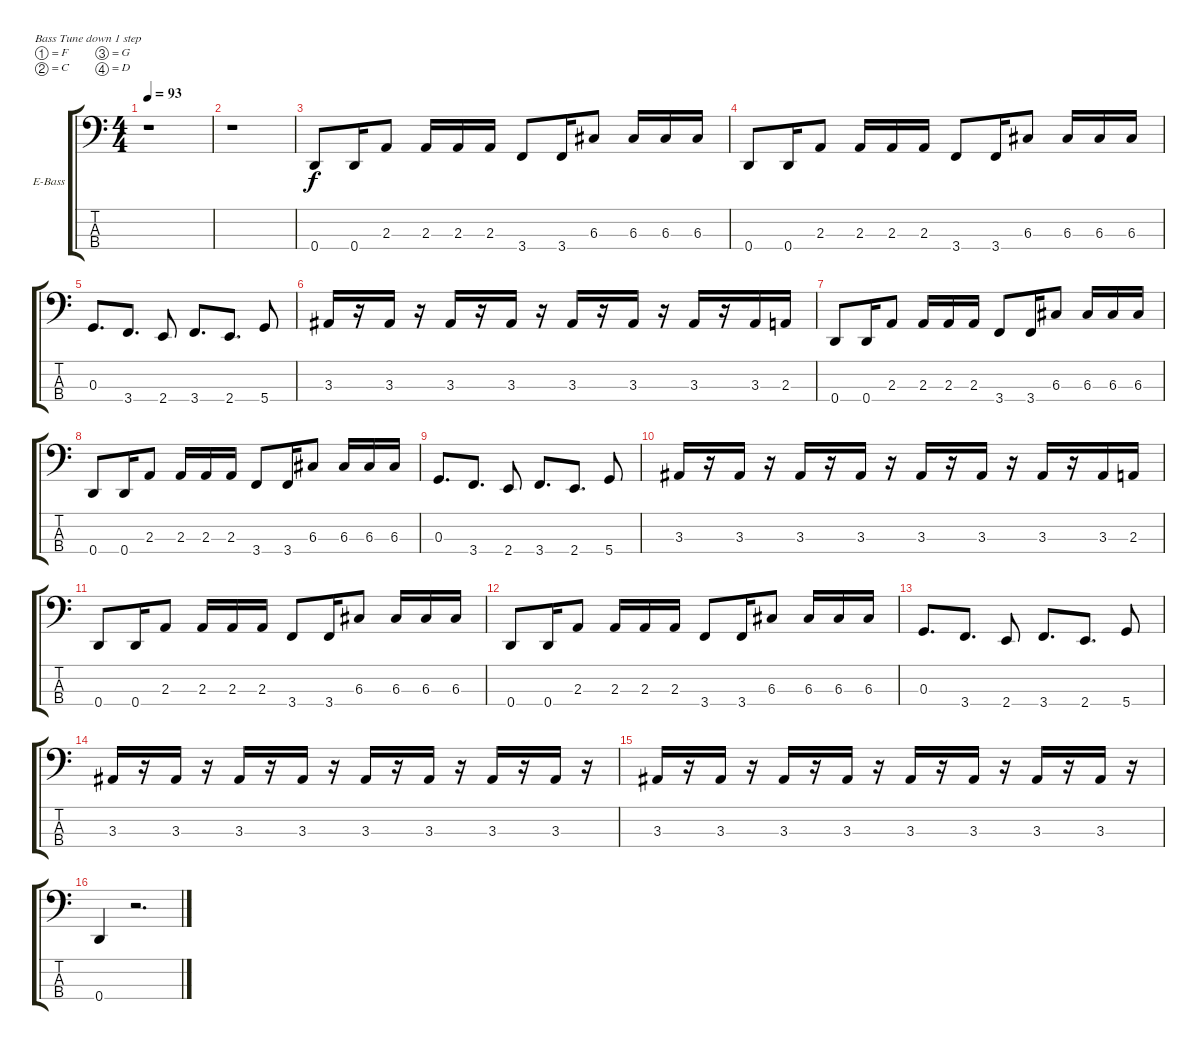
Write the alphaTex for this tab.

\bracketExtendMode groupsimilarinstruments
\firstSystemTrackNameOrientation horizontal
\otherSystemsTrackNameOrientation horizontal
\track ("Saimon" "E-Bass") {instrument electricbassfinger}
\staff {score tabs}
\tuning (F2 C2 G1 D1)
\ts (4 4)
\tempo 93
\clef f4
\ks c
r.1{dy f} |
r.1 |
0.4.8 0.4.16 2.3.8 2.3.16 2.3.16 2.3.16 3.4.8 3.4.16 6.3.8 6.3.16 6.3.16 6.3.16 |
0.4.8 0.4.16 2.3.8 2.3.16 2.3.16 2.3.16 3.4.8 3.4.16 6.3.8 6.3.16 6.3.16 6.3.16 |
0.3.8{d} 3.4.8{d} 2.4.8 3.4.8{d} 2.4.8{d} 5.4.8 |
3.3.16 r.16 3.3.16 r.16 3.3.16 r.16 3.3.16 r.16 3.3.16 r.16 3.3.16 r.16 3.3.16 r.16 3.3.16 2.3.16 |
0.4.8 0.4.16 2.3.8 2.3.16 2.3.16 2.3.16 3.4.8 3.4.16 6.3.8 6.3.16 6.3.16 6.3.16 |
0.4.8 0.4.16 2.3.8 2.3.16 2.3.16 2.3.16 3.4.8 3.4.16 6.3.8 6.3.16 6.3.16 6.3.16 |
0.3.8{d} 3.4.8{d} 2.4.8 3.4.8{d} 2.4.8{d} 5.4.8 |
3.3.16 r.16 3.3.16 r.16 3.3.16 r.16 3.3.16 r.16 3.3.16 r.16 3.3.16 r.16 3.3.16 r.16 3.3.16 2.3.16 |
0.4.8 0.4.16 2.3.8 2.3.16 2.3.16 2.3.16 3.4.8 3.4.16 6.3.8 6.3.16 6.3.16 6.3.16 |
0.4.8 0.4.16 2.3.8 2.3.16 2.3.16 2.3.16 3.4.8 3.4.16 6.3.8 6.3.16 6.3.16 6.3.16 |
0.3.8{d} 3.4.8{d} 2.4.8 3.4.8{d} 2.4.8{d} 5.4.8 |
3.3.16 r.16 3.3.16 r.16 3.3.16 r.16 3.3.16 r.16 3.3.16 r.16 3.3.16 r.16 3.3.16 r.16 3.3.16 r.16 |
3.3.16 r.16 3.3.16 r.16 3.3.16 r.16 3.3.16 r.16 3.3.16 r.16 3.3.16 r.16 3.3.16 r.16 3.3.16 r.16 |
0.4.4 r.2{d}
